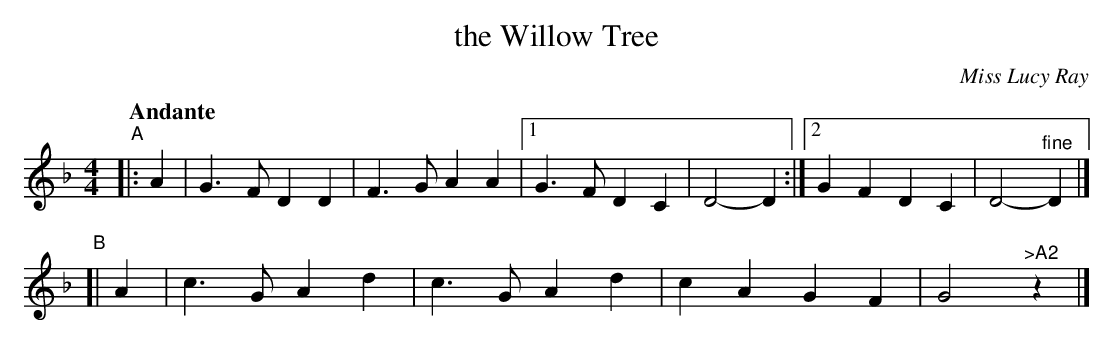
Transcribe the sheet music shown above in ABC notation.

X:1
T: the Willow Tree
O: Miss Lucy Ray
Q: "Andante"
M: 4/4
L: 1/8
K: F
"^A"|: A2 | G3F D2D2 | F3G A2A2 |[1 G3F  D2C2 | D4- D2 :|[2 G2F2 D2C2 | D4- "^fine"D2 |]
"^B"[| A2 | c3G A2d2 | c3G A2d2 | c2A2 G2F2 | G4 "^>A2"z2 |]
